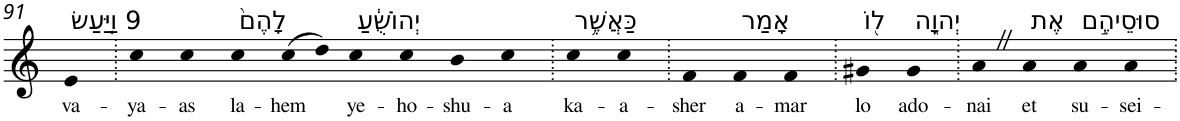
**kern	**text
*part1	*part1
*staff1	*staff1
*I"Piano	*
*I'Pno	*
!!LO:PB:g=z
*clefG2	*
*k[]	*
=91	=91
!LO:TX:a:t=9 וַיַּ֤עַשׂ	!
!	!LO:LY:b
4e	va-
=92.	=92.
!	!LO:LY:b
4cc	-ya-
!	!LO:LY:b
4cc	-as
!LO:TX:a:t=לָהֶם֙	!
!	!LO:LY:b
4cc	la-
!	!LO:LY:b
(>8cc	-hem
8dd)	.
!LO:TX:a:t=יְהוֹשֻׁ֔עַ	!
!	!LO:LY:b
4cc	ye-
!	!LO:LY:b
4cc	-ho-
!	!LO:LY:b
4b	-shu-
!	!LO:LY:b
4cc	-a
=93.	=93.
!LO:TX:a:t=כַּאֲשֶׁ֥ר	!
!	!LO:LY:b
4cc	ka-
!	!LO:LY:b
4cc	-a-
=94.	=94.
!	!LO:LY:b
4f	-sher
!LO:TX:a:t=אָמַר	!
!	!LO:LY:b
4f	a-
!	!LO:LY:b
4f	-mar
=95.	=95.
!LO:TX:a:t=ל֖וֹ	!
!	!LO:LY:b
4g#X	lo
!LO:TX:a:t=יְהוָ֑ה	!
!	!LO:LY:b
4g#	ado-
=96.	=96.
!	!LO:LY:b
4aZ	-nai
!LO:TX:a:t=אֶת	!
!	!LO:LY:b
4a	et
!LO:TX:a:t=סוּסֵיהֶ֣ם	!
!	!LO:LY:b
4a	su-
!	!LO:LY:b
4a	-sei-
=.	=.
*-	*-
